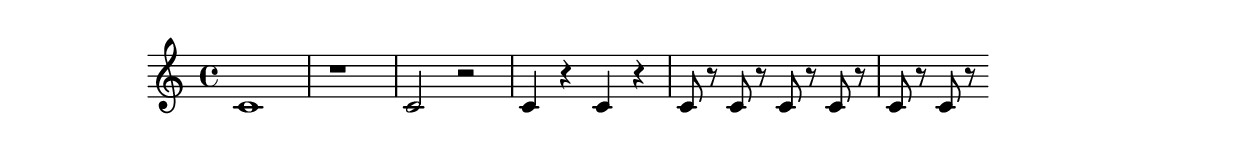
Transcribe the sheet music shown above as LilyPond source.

\relative c' {
  c1 r1
  c2 r2
  c4 r4 c4 r4
  c8 r8 c8 r8 c8 r8 c8 r8 c8 r8 c8 r8
}